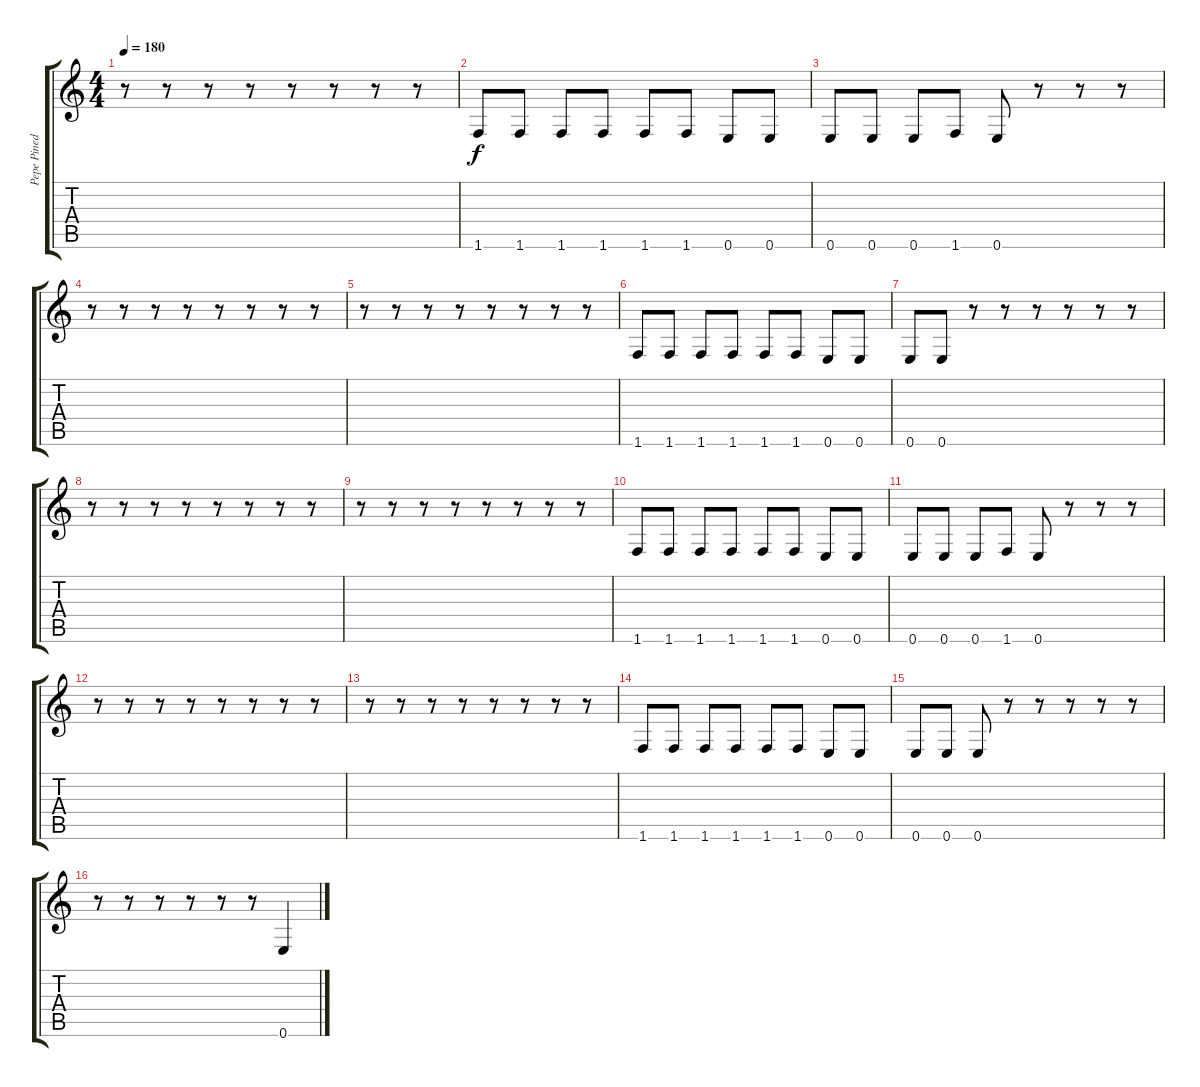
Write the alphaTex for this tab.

\track ("Pepe Pinedo" "Pepe Pined") {instrument electricbassfinger}
\staff {score tabs}
\tuning (E4 B3 G3 D3 A2 E2) {hide}
\ts (4 4)
\tempo 180
\clef g2
\ks c
r.8{dy f} r.8 r.8 r.8 r.8 r.8 r.8 r.8 |
1.6.8 1.6.8 1.6.8 1.6.8 1.6.8 1.6.8 0.6.8 0.6.8 |
0.6.8 0.6.8 0.6.8 1.6.8 0.6.8 r.8 r.8 r.8 |
r.8 r.8 r.8 r.8 r.8 r.8 r.8 r.8 |
r.8 r.8 r.8 r.8 r.8 r.8 r.8 r.8 |
1.6.8 1.6.8 1.6.8 1.6.8 1.6.8 1.6.8 0.6.8 0.6.8 |
0.6.8 0.6.8 r.8 r.8 r.8 r.8 r.8 r.8 |
r.8 r.8 r.8 r.8 r.8 r.8 r.8 r.8 |
r.8 r.8 r.8 r.8 r.8 r.8 r.8 r.8 |
1.6.8 1.6.8 1.6.8 1.6.8 1.6.8 1.6.8 0.6.8 0.6.8 |
0.6.8 0.6.8 0.6.8 1.6.8 0.6.8 r.8 r.8 r.8 |
r.8 r.8 r.8 r.8 r.8 r.8 r.8 r.8 |
r.8 r.8 r.8 r.8 r.8 r.8 r.8 r.8 |
1.6.8 1.6.8 1.6.8 1.6.8 1.6.8 1.6.8 0.6.8 0.6.8 |
0.6.8 0.6.8 0.6.8 r.8 r.8 r.8 r.8 r.8 |
r.8 r.8 r.8 r.8 r.8 r.8 0.6.4
